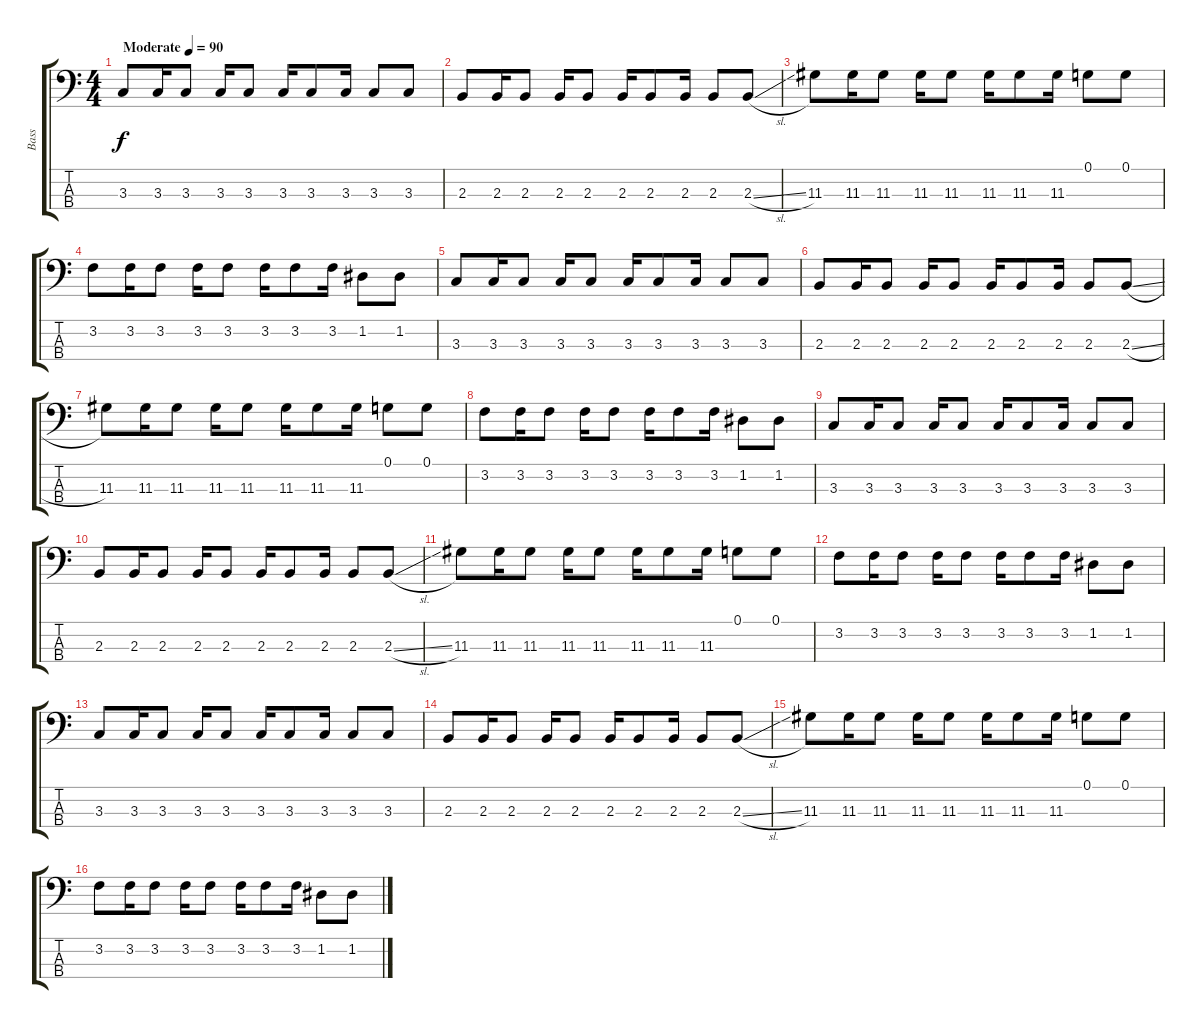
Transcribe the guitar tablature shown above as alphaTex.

\track ("Bass" "Bass") {instrument fretlessbass}
\staff {score tabs}
\tuning (G2 D2 A1 E1) {hide}
\ts (4 4)
\tempo (90 "Moderate")
\clef f4
\ks c
3.3.8{dy f instrument fretlessbass} 3.3.16 3.3.8 3.3.16 3.3.8 3.3.16 3.3.8 3.3.16 3.3.8 3.3.8 |
2.3.8 2.3.16 2.3.8 2.3.16 2.3.8 2.3.16 2.3.8 2.3.16 2.3.8 2.3{sl}.8 |
11.3.8 11.3.16 11.3.8 11.3.16 11.3.8 11.3.16 11.3.8 11.3.16 0.1.8 0.1.8 |
3.2.8 3.2.16 3.2.8 3.2.16 3.2.8 3.2.16 3.2.8 3.2.16 1.2.8 1.2.8 |
3.3.8 3.3.16 3.3.8 3.3.16 3.3.8 3.3.16 3.3.8 3.3.16 3.3.8 3.3.8 |
2.3.8 2.3.16 2.3.8 2.3.16 2.3.8 2.3.16 2.3.8 2.3.16 2.3.8 2.3{sl}.8 |
11.3.8 11.3.16 11.3.8 11.3.16 11.3.8 11.3.16 11.3.8 11.3.16 0.1.8 0.1.8 |
3.2.8 3.2.16 3.2.8 3.2.16 3.2.8 3.2.16 3.2.8 3.2.16 1.2.8 1.2.8 |
3.3.8{volume 7 instrument electricbasspick} 3.3.16 3.3.8 3.3.16 3.3.8 3.3.16 3.3.8 3.3.16 3.3.8 3.3.8 |
2.3.8 2.3.16 2.3.8 2.3.16 2.3.8 2.3.16 2.3.8 2.3.16 2.3.8 2.3{sl}.8 |
11.3.8 11.3.16 11.3.8 11.3.16 11.3.8 11.3.16 11.3.8 11.3.16 0.1.8 0.1.8 |
3.2.8 3.2.16 3.2.8 3.2.16 3.2.8 3.2.16 3.2.8 3.2.16 1.2.8 1.2.8 |
3.3.8 3.3.16 3.3.8 3.3.16 3.3.8 3.3.16 3.3.8 3.3.16 3.3.8 3.3.8 |
2.3.8 2.3.16 2.3.8 2.3.16 2.3.8 2.3.16 2.3.8 2.3.16 2.3.8 2.3{sl}.8 |
11.3.8 11.3.16 11.3.8 11.3.16 11.3.8 11.3.16 11.3.8 11.3.16 0.1.8 0.1.8 |
3.2.8 3.2.16 3.2.8 3.2.16 3.2.8 3.2.16 3.2.8 3.2.16 1.2.8 1.2.8
